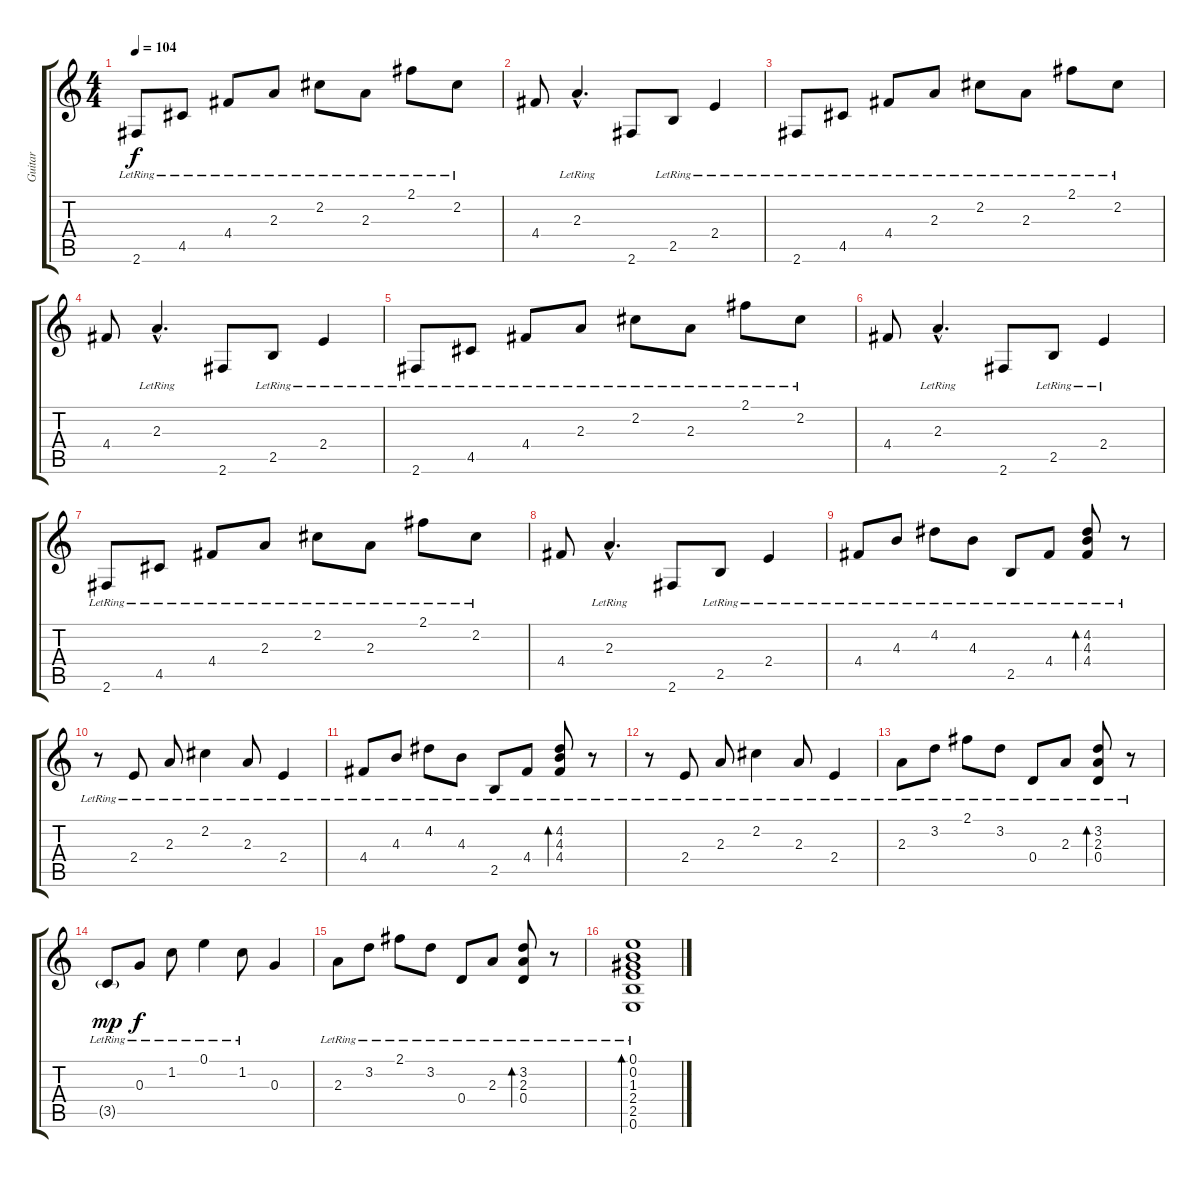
\track ("Guitar" "Guitar") {instrument electricguitarjazz}
\staff {score tabs}
\tuning (E4 B3 G3 D3 A2 E2) {hide}
\ts (4 4)
\tempo 104
\clef g2
\ks c
2.6{lr}.8{dy f} 4.5{lr}.8 4.4{lr}.8 2.3{lr}.8 2.2{lr}.8 2.3{lr}.8 2.1{lr}.8 2.2{lr}.8 |
4.4.8 2.3{hac lr}.4{d} 2.6.8 2.5{lr}.8 2.4{lr}.4 |
2.6{lr}.8 4.5{lr}.8 4.4{lr}.8 2.3{lr}.8 2.2{lr}.8 2.3{lr}.8 2.1{lr}.8 2.2{lr}.8 |
4.4.8 2.3{hac lr}.4{d} 2.6.8 2.5{lr}.8 2.4{lr}.4 |
2.6{lr}.8 4.5{lr}.8 4.4{lr}.8 2.3{lr}.8 2.2{lr}.8 2.3{lr}.8 2.1{lr}.8 2.2{lr}.8 |
4.4.8 2.3{hac lr}.4{d} 2.6.8 2.5{lr}.8 2.4{lr}.4 |
2.6{lr}.8 4.5{lr}.8 4.4{lr}.8 2.3{lr}.8 2.2{lr}.8 2.3{lr}.8 2.1{lr}.8 2.2{lr}.8 |
4.4.8 2.3{hac lr}.4{d} 2.6.8 2.5{lr}.8 2.4{lr}.4 |
4.4{lr}.8 4.3{lr}.8 4.2{lr}.8 4.3{lr}.8 2.5{lr}.8 4.4{lr}.8 (4.2{lr} 4.3{lr} 4.4{lr}).8{bd 120} r.8 |
r.8 2.4{lr}.8 2.3{lr}.8 2.2{lr}.4 2.3{lr}.8 2.4{lr}.4 |
4.4{lr}.8 4.3{lr}.8 4.2{lr}.8 4.3{lr}.8 2.5{lr}.8 4.4{lr}.8 (4.2{lr} 4.3{lr} 4.4{lr}).8{bd 120} r.8 |
r.8 2.4{lr}.8 2.3{lr}.8 2.2{lr}.4 2.3{lr}.8 2.4{lr}.4 |
2.3{lr}.8 3.2{lr}.8 2.1{lr}.8 3.2{lr}.8 0.4{lr}.8 2.3{lr}.8 (3.2{lr} 2.3{lr} 0.4{lr}).8{bd 120} r.8 |
3.5{g lr}.8{dy mp} 0.3{lr}.8{dy f} 1.2{lr}.8 0.1{lr}.4 1.2{lr}.8 0.3.4 |
2.3{lr}.8 3.2{lr}.8 2.1{lr}.8 3.2{lr}.8 0.4{lr}.8 2.3{lr}.8 (3.2{lr} 2.3{lr} 0.4{lr}).8{bd 120} r.8 |
(0.1{lr} 0.2{lr} 1.3{lr} 2.4{lr} 2.5{lr} 0.6{lr}).1{bd 120}
